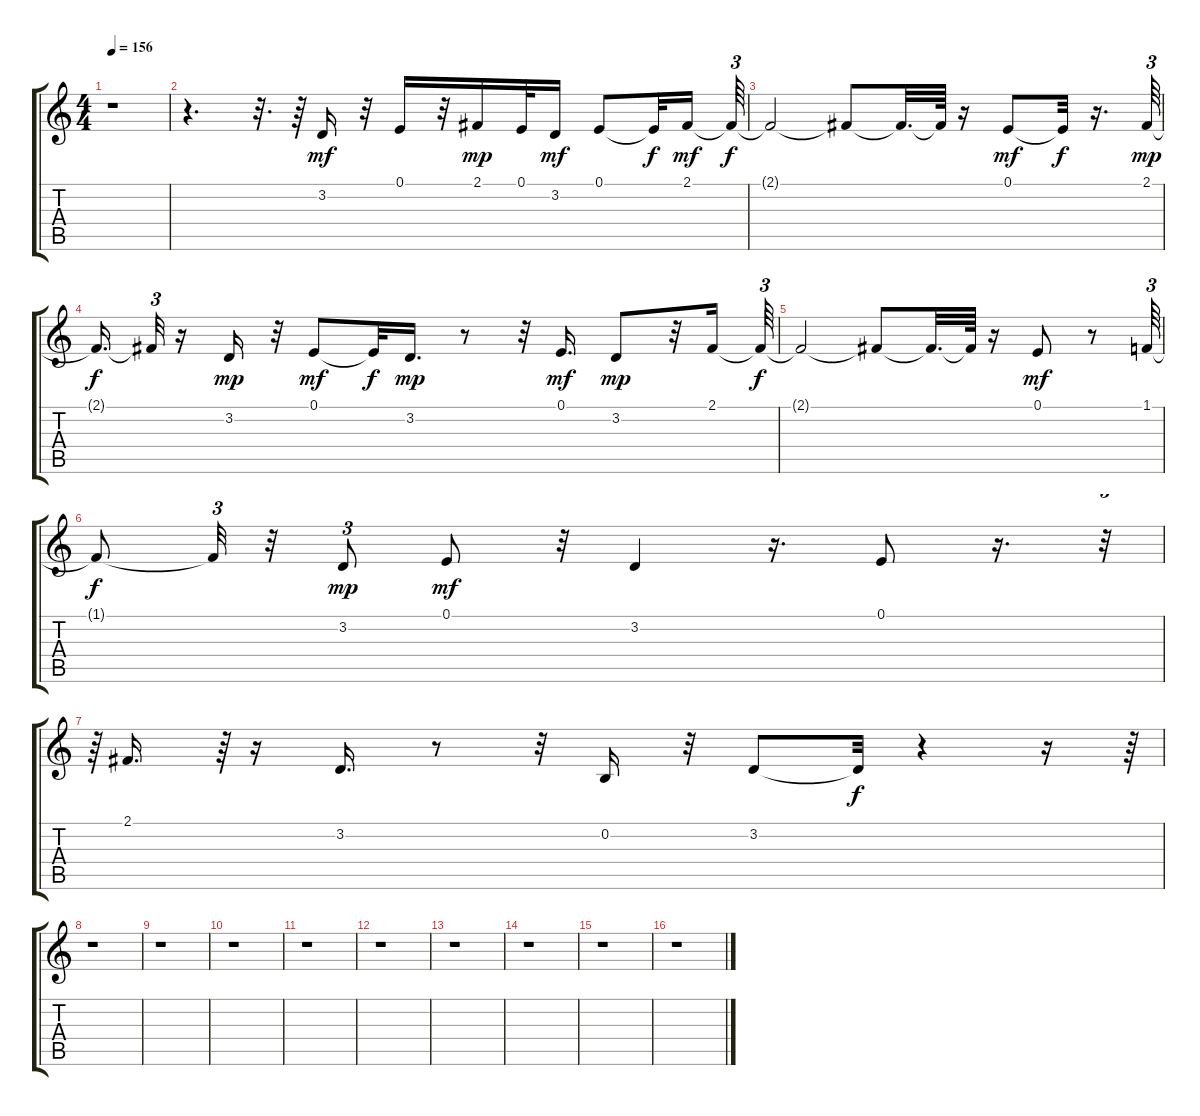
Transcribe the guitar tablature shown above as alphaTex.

\track "" {instrument flute}
\staff {score tabs}
\tuning (E4 B3 G3 D3 A2 E2) {hide}
\ts (4 4)
\tempo 156
\clef g2
\ks c
r.1{dy f} |
r.4{d} r.32{d} r.64 3.2.16{dy mf} r.32 0.1.16 r.32 2.1.16{dy mp} 0.1.32 3.2.16{dy mf} 0.1.8 0.1{t}.32{dy f} 2.1.16{dy mf} 2.1{t}.64{tu (3 2) dy f} |
2.1{t}.2 2.1{t}.8 2.1{t}.32{d} 2.1{t}.64 r.16 0.1.8{dy mf} 0.1{t}.32{dy f} r.16{d} 2.1.64{tu (3 2) dy mp} |
2.1{t}.16{d dy f} 2.1{t}.32{tu (3 2)} r.16 3.2.16{dy mp} r.32 0.1.8{dy mf} 0.1{t}.32{dy f} 3.2.16{d dy mp} r.8 r.32 0.1.16{d dy mf} 3.2.8{dy mp} r.32 2.1.16 2.1{t}.64{tu (3 2) dy f} |
2.1{t}.2 2.1{t}.8 2.1{t}.32{d} 2.1{t}.64 r.16 0.1.8{dy mf} r.8 1.1.64{tu (3 2)} |
1.1{t}.8{dy f} 1.1{t}.32{tu (3 2)} r.32 3.2.8{tu (3 2) dy mp} 0.1.8{dy mf} r.32 3.2.4 r.16{d} 0.1.8 r.16{d} r.32{tu (3 2)} |
r.64{tu (3 2)} 2.1.16{d} r.64{tu (3 2)} r.16 3.2.16{d} r.8 r.32 0.2.16 r.32 3.2.8 3.2{t}.32{dy f} r.4 r.16 r.64{tu (3 2)} |
r.1 |
r.1 |
r.1 |
r.1 |
r.1 |
r.1 |
r.1 |
r.1 |
r.1
